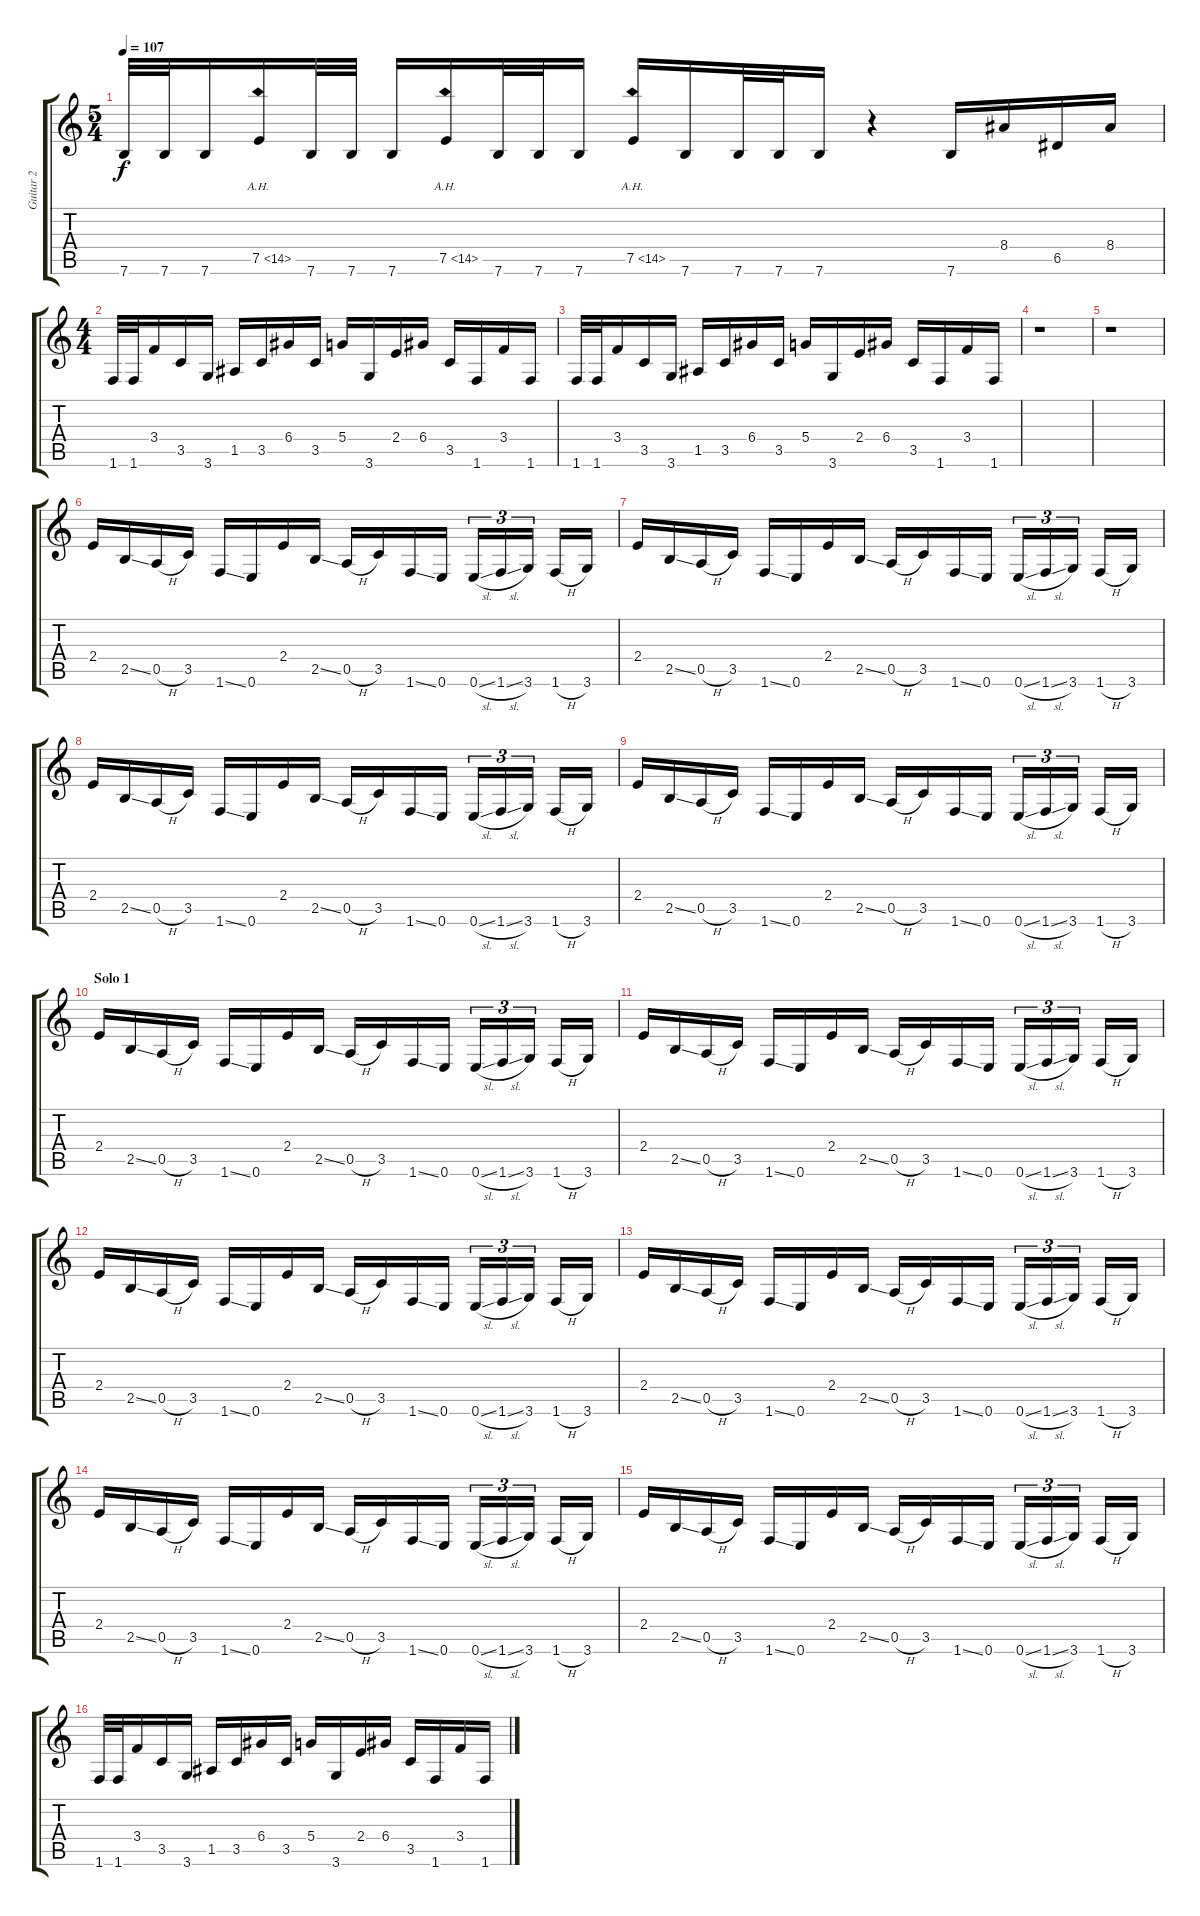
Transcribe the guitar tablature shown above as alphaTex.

\track ("Guitar 2" "Guitar 2") {instrument distortionguitar}
\staff {score tabs}
\tuning (E4 B3 G3 D3 A2 E2) {hide}
\ts (5 4)
\tempo 107
\clef g2
\ks c
7.6.32{dy f} 7.6.32 7.6.16 7.5{ah 7}.16 7.6.32 7.6.32 7.6.16 7.5{ah 7}.16 7.6.32 7.6.32 7.6.16 7.5{ah 7}.16 7.6.16 7.6.32 7.6.32 7.6.16 r.4 7.6.16 8.4.16 6.5.16 8.4.16 |
\ts (4 4)
1.6.32 1.6.32 3.4.16 3.5.16 3.6.16 1.5.16 3.5.16 6.4.16 3.5.16 5.4.16 3.6.16 2.4.16 6.4.16 3.5.16 1.6.16 3.4.16 1.6.16 |
1.6.32 1.6.32 3.4.16 3.5.16 3.6.16 1.5.16 3.5.16 6.4.16 3.5.16 5.4.16 3.6.16 2.4.16 6.4.16 3.5.16 1.6.16 3.4.16 1.6.16 |
r.1 |
r.1 |
2.4.16 2.5{ss}.16 0.5{h}.16 3.5.16 1.6{ss}.16 0.6.16 2.4.16 2.5{ss}.16 0.5{h}.16 3.5.16 1.6{ss}.16 0.6.16 0.6{sl}.16{tu (3 2)} 1.6{sl}.16{tu (3 2)} 3.6.16{tu (3 2)} 1.6{h}.16 3.6.16 |
2.4.16 2.5{ss}.16 0.5{h}.16 3.5.16 1.6{ss}.16 0.6.16 2.4.16 2.5{ss}.16 0.5{h}.16 3.5.16 1.6{ss}.16 0.6.16 0.6{sl}.16{tu (3 2)} 1.6{sl}.16{tu (3 2)} 3.6.16{tu (3 2)} 1.6{h}.16 3.6.16 |
2.4.16 2.5{ss}.16 0.5{h}.16 3.5.16 1.6{ss}.16 0.6.16 2.4.16 2.5{ss}.16 0.5{h}.16 3.5.16 1.6{ss}.16 0.6.16 0.6{sl}.16{tu (3 2)} 1.6{sl}.16{tu (3 2)} 3.6.16{tu (3 2)} 1.6{h}.16 3.6.16 |
2.4.16 2.5{ss}.16 0.5{h}.16 3.5.16 1.6{ss}.16 0.6.16 2.4.16 2.5{ss}.16 0.5{h}.16 3.5.16 1.6{ss}.16 0.6.16 0.6{sl}.16{tu (3 2)} 1.6{sl}.16{tu (3 2)} 3.6.16{tu (3 2)} 1.6{h}.16 3.6.16 |
\section ("" "Solo 1")
2.4.16 2.5{ss}.16 0.5{h}.16 3.5.16 1.6{ss}.16 0.6.16 2.4.16 2.5{ss}.16 0.5{h}.16 3.5.16 1.6{ss}.16 0.6.16 0.6{sl}.16{tu (3 2)} 1.6{sl}.16{tu (3 2)} 3.6.16{tu (3 2)} 1.6{h}.16 3.6.16 |
2.4.16 2.5{ss}.16 0.5{h}.16 3.5.16 1.6{ss}.16 0.6.16 2.4.16 2.5{ss}.16 0.5{h}.16 3.5.16 1.6{ss}.16 0.6.16 0.6{sl}.16{tu (3 2)} 1.6{sl}.16{tu (3 2)} 3.6.16{tu (3 2)} 1.6{h}.16 3.6.16 |
2.4.16 2.5{ss}.16 0.5{h}.16 3.5.16 1.6{ss}.16 0.6.16 2.4.16 2.5{ss}.16 0.5{h}.16 3.5.16 1.6{ss}.16 0.6.16 0.6{sl}.16{tu (3 2)} 1.6{sl}.16{tu (3 2)} 3.6.16{tu (3 2)} 1.6{h}.16 3.6.16 |
2.4.16 2.5{ss}.16 0.5{h}.16 3.5.16 1.6{ss}.16 0.6.16 2.4.16 2.5{ss}.16 0.5{h}.16 3.5.16 1.6{ss}.16 0.6.16 0.6{sl}.16{tu (3 2)} 1.6{sl}.16{tu (3 2)} 3.6.16{tu (3 2)} 1.6{h}.16 3.6.16 |
2.4.16 2.5{ss}.16 0.5{h}.16 3.5.16 1.6{ss}.16 0.6.16 2.4.16 2.5{ss}.16 0.5{h}.16 3.5.16 1.6{ss}.16 0.6.16 0.6{sl}.16{tu (3 2)} 1.6{sl}.16{tu (3 2)} 3.6.16{tu (3 2)} 1.6{h}.16 3.6.16 |
2.4.16 2.5{ss}.16 0.5{h}.16 3.5.16 1.6{ss}.16 0.6.16 2.4.16 2.5{ss}.16 0.5{h}.16 3.5.16 1.6{ss}.16 0.6.16 0.6{sl}.16{tu (3 2)} 1.6{sl}.16{tu (3 2)} 3.6.16{tu (3 2)} 1.6{h}.16 3.6.16 |
1.6.32 1.6.32 3.4.16 3.5.16 3.6.16 1.5.16 3.5.16 6.4.16 3.5.16 5.4.16 3.6.16 2.4.16 6.4.16 3.5.16 1.6.16 3.4.16 1.6.16
